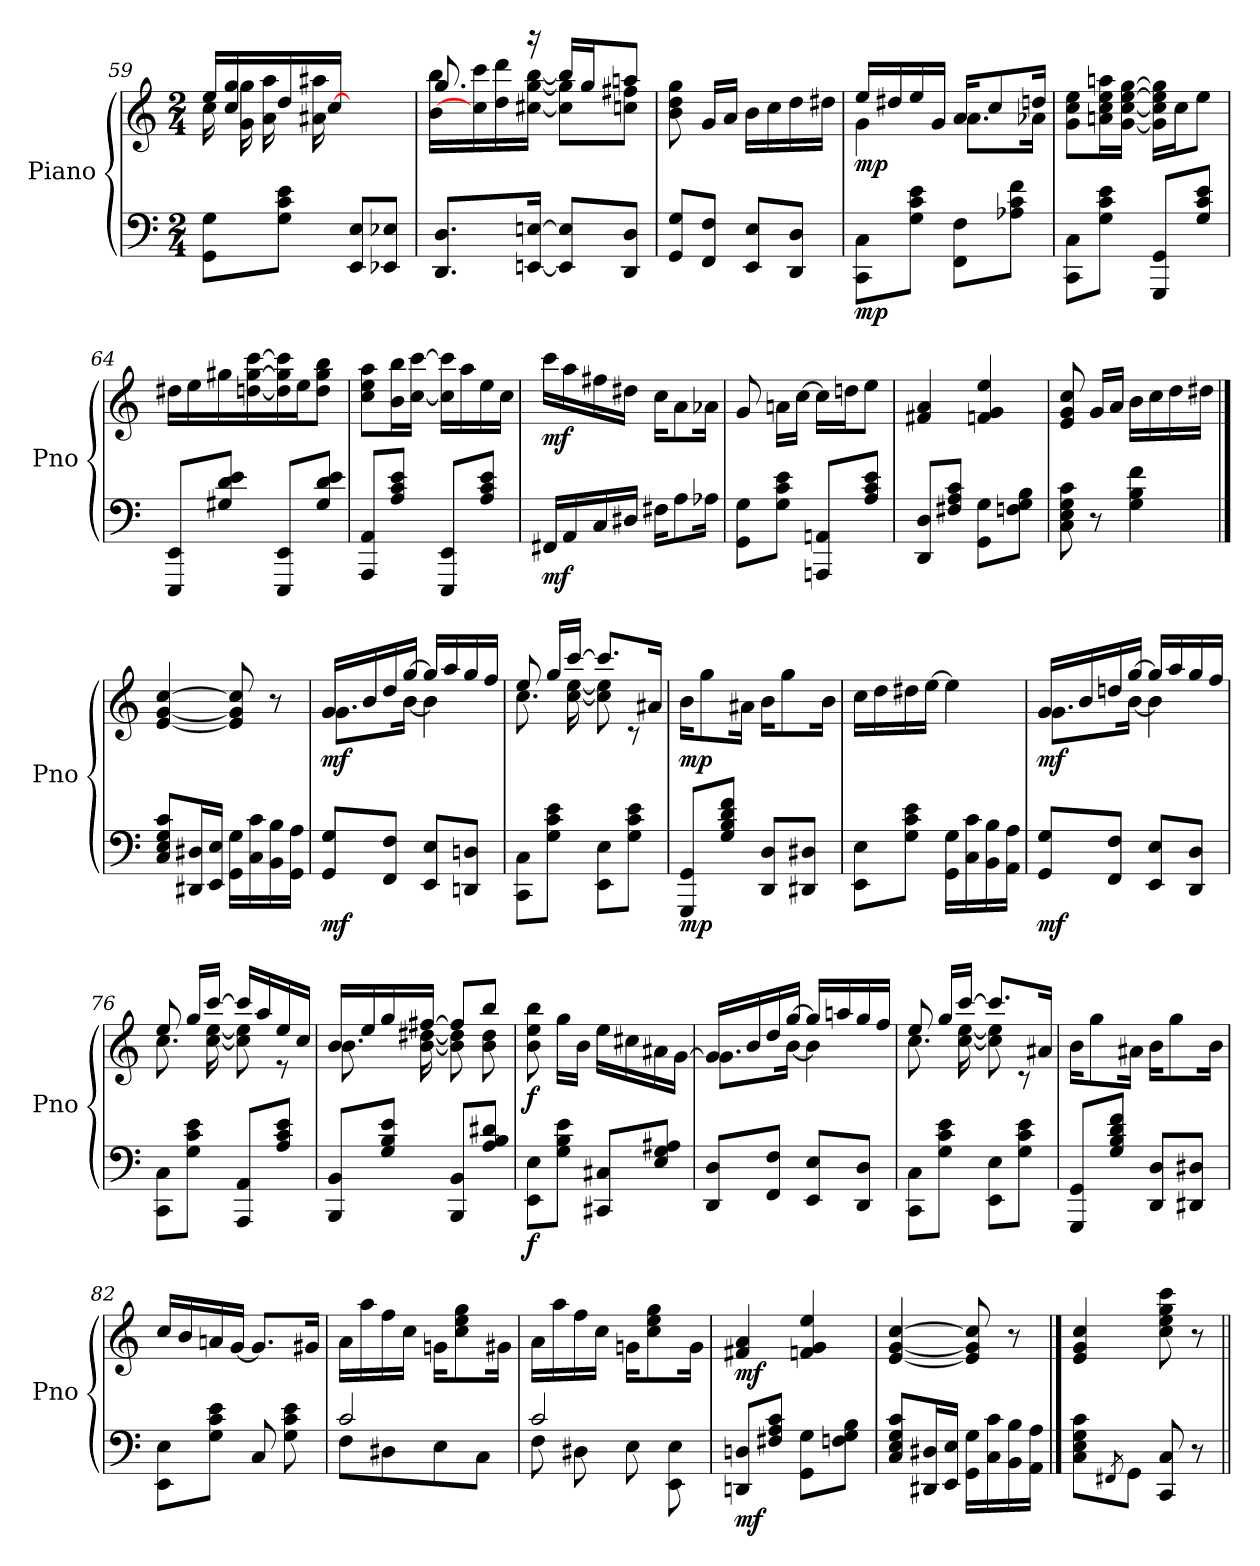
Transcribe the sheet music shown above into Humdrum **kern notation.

**kern	**dynam	**kern	**dynam
*part2	*part2	*part1	*part1
*staff2	*staff2	*staff1	*staff1
*I"Piano	*	*I"Piano	*
*I'Pno	*	*I'Pno	*
!!LO:LB:g=z
*clefF4	*	*clefG2	*
*k[]	*	*k[]	*
*M2/4	*	*M2/4	*
=59	=59	=59	=59
*	*	*^	*
8GG\ 8G\L	.	16ee/LL	16cc\	.
.	.	16cc/ 16gg/	16g\ 16gg\	.
8G\ 8c\ 8e\J	.	16dd/	16a\ 16aa\	.
.	.	[16cc/JJ	16a#X\ 16aa#X\	.
!	!	!	!	!LO:DY:b
8EE/ 8E/L	.	4ryy	4ryy	other-dynamics
8EE-X/ 8E-X/J	.	.	.	.
=60	=60	=60	=60	=60
!	!	!	!	!LO:DY:b
8.DD/ 8.D/L	.	8.gg/	16b\ 16bb\LL	other-dynamics
.	.	.	16cc\] 16ccc\	.
.	.	.	16dd\ 16ddd\	.
[16EEn/ [16En/Jk	.	16r	[16cc#X\ [16gg\ [16bb\JJ	.
!	!LO:DY:b	!	!	!
8EE/] 8E/]L	other-dynamics	16bb/LL]	8cc#\] 8gg\]L	.
.	.	16gg/J	.	.
8DD/ 8D/J	.	8aan/J	8ccn\ 8ff#X\J	.
*	*	*v	*v	*
=61	=61	=61	=61
8GG/ 8G/L	.	8b\ 8dd\ 8gg\	.
8FF/ 8F/J	.	16g/LL	.
.	.	16a/JJ	.
8EE/ 8E/L	.	16b\LL	.
.	.	16cc\	.
8DD/ 8D/J	.	16dd\	.
!	!	!	!LO:DY:b
.	.	16dd#X\JJ	other-dynamics
=62	=62	=62	=62
*	*	*^	*
!	!LO:DY:b	!	!	!LO:DY:b
8CC\ 8C\L	mp	16ee/LL	4g\	mp
.	.	16dd#X/	.	.
8G\ 8c\ 8e\J	.	16ee/	.	.
.	.	16g/JJ	.	.
8FF\ 8F\L	.	16a/KL	8.a\L	.
.	.	8cc/	.	.
8A-X\ 8c\ 8f\J	.	.	.	.
.	.	16ddn/Jk	16a-X\Jk	.
*	*	*v	*v	*
!!LO:LB:g=z
=63	=63	=63	=63
8CC\ 8C\L	.	8g\ 8cc\ 8ee\L	.
8G\ 8c\ 8e\J	.	16an\ 16cc\ 16ee\ 16aan\L	.
.	.	[16g\ [16cc\ [16ee\ [16gg\JJ	.
8GGG/ 8GG/L	.	16g\] 16cc\] 16ee\] 16gg\]LL	.
.	.	16cc\J	.
8G/ 8c/ 8e/J	.	8ee\J	.
=64	=64	=64	=64
8EEE/ 8EE/L	.	16dd#X\LL	.
.	.	16ee\	.
8G#X/ 8d/ 8e/J	.	16gg#X\	.
.	.	[16ddn\ [16gg#\ [16ccc\	.
8EEE/ 8EE/L	.	16dd\] 16gg#\] 16ccc\]	.
.	.	16ee\J	.
8G#/ 8d/ 8e/J	.	8dd\ 8gg#\ 8bb\J	.
=65	=65	=65	=65
8AAA/ 8AA/L	.	8cc\ 8ee\ 8aa\L	.
8A/ 8c/ 8e/J	.	16b\ 16bb\L	.
.	.	[16cc\ [16ccc\JJ	.
8EEE/ 8EE/L	.	16cc\] 16ccc\]LL	.
.	.	16aa\	.
8A/ 8c/ 8e/J	.	16ee\	.
.	.	16cc\JJ	.
=66	=66	=66	=66
!	!LO:DY:b	!	!LO:DY:b
16FF#X/LL	mf	16ccc\LL	mf
16AA/	.	16aa\	.
16C/	.	16ff#X\	.
16D#X/JJ	.	16dd#X\JJ	.
16F#X\KL	.	16cc\KL	.
8A\	.	8a\	.
16A-X\Jk	.	16a-X\Jk	.
=67	=67	=67	=67
8GG\ 8G\L	.	8g/	.
8G\ 8c\ 8e\J	.	16an\LL	.
.	.	[16cc\JJ	.
8AAAn/ 8AAn/L	.	16cc\LL]	.
.	.	16ddn\J	.
8A/ 8c/ 8e/J	.	8ee\J	.
!!LO:LB:g=z
=68	=68	=68	=68
8DD/ 8D/L	.	4f#X/ 4a/	.
8F#X/ 8A/ 8c/J	.	.	.
8GG\ 8G\L	.	4fn/ 4g/ 4ee/	.
8Fn\ 8G\ 8B\J	.	.	.
=69	=69	=69	=69
8C\ 8E\ 8G\ 8c\	.	8e/ 8g/ 8cc/	.
8r	.	16g/LL	.
.	.	16a/JJ	.
4G\ 4B\ 4f\	.	16b\LL	.
.	.	16cc\	.
.	.	16dd\	.
.	.	16dd#X\JJ	.
==70	==70	==70	==70
8C/ 8E/ 8G/ 8c/L	.	[4e/ [4g/ [4cc/	.
16DD#X/ 16D#X/L	.	.	.
16EE/ 16E/JJ	.	.	.
16GG\ 16G\LL	.	8e/] 8g/] 8cc/]	.
16C\ 16c\	.	.	.
16BB\ 16B\	.	8r	.
16GG\ 16A\JJ	.	.	.
=71	=71	=71	=71
*	*	*^	*
!	!LO:DY:b	!	!	!LO:DY:b
8GG/ 8G/L	mf	16g/LL	8.g\L	mf
.	.	16b/	.	.
8FF/ 8F/J	.	16dd/	.	.
.	.	[16gg/JJ	[16b\Jk	.
8EE/ 8E/L	.	16gg/LL]	4b\]	.
.	.	16aa/	.	.
8DDn/ 8Dn/J	.	16gg/	.	.
.	.	16ff/JJ	.	.
=72	=72	=72	=72	=72
!	!	!	!	!LO:DY:b
8CC\ 8C\L	.	8ee/	8.cc\	other-dynamics
8G\ 8c\ 8e\J	.	16gg/LL	.	.
.	.	[16ccc/JJ	[16cc\ [16ee\	.
8EE\ 8E\L	.	8.ccc/L]	8cc\] 8ee\]	.
8G\ 8c\ 8e\J	.	.	8r	.
.	.	16a#X/Jk	.	.
*	*	*v	*v	*
!!LO:PB:g=z
=73	=73	=73	=73
!	!LO:DY:b	!	!LO:DY:b
8GGG/ 8GG/L	mp	16b\KL	mp
.	.	8gg\	.
8G/ 8B/ 8d/ 8f/J	.	.	.
.	.	16a#X\Jk	.
8DD/ 8D/L	.	16b\KL	.
.	.	8gg\	.
8DD#X/ 8D#X/J	.	.	.
.	.	16b\Jk	.
=74	=74	=74	=74
8EE\ 8E\L	.	16cc\LL	.
.	.	16dd\	.
8G\ 8c\ 8e\J	.	16dd#X\	.
.	.	[16ee\JJ	.
16GG\ 16G\LL	.	4ee\]	.
16C\ 16c\	.	.	.
16BB\ 16B\	.	.	.
!	!LO:DY:b	!	!
16AA\ 16A\JJ	other-dynamics	.	.
=75	=75	=75	=75
*	*	*^	*
!	!LO:DY:b	!	!	!LO:DY:b
8GG/ 8G/L	mf	16g/LL	8.g\L	mf
.	.	16b/	.	.
8FF/ 8F/J	.	16ddn/	.	.
.	.	[16gg/JJ	[16b\Jk	.
8EE/ 8E/L	.	16gg/LL]	4b\]	.
.	.	16aa/	.	.
8DD/ 8D/J	.	16gg/	.	.
.	.	16ff/JJ	.	.
=76	=76	=76	=76	=76
8CC\ 8C\L	.	8ee/	8.cc\	.
8G\ 8c\ 8e\J	.	16gg/LL	.	.
.	.	[16ccc/JJ	[16cc\ [16ee\	.
8AAA/ 8AA/L	.	16ccc/LL]	8cc\] 8ee\]	.
.	.	16aa/	.	.
8A/ 8c/ 8e/J	.	16ee/	8r	.
.	.	16cc/JJ	.	.
!!LO:LB:g=z	!!
=77	=77	=77	=77	=77
!	!	!	!	!LO:DY:b
8BBB/ 8BB/L	.	16b/LL	8.b\	other-dynamics
.	.	16ee/	.	.
8G/ 8B/ 8e/J	.	16gg/	.	.
.	.	[16ff#X/JJ	[16b\ [16dd#X\	.
8BBB/ 8BB/L	.	8ff#/L]	8b\] 8dd#\]	.
!	!LO:DY:b	!	!	!
8A/ 8B/ 8d#X/J	other-dynamics	8bb/J	8b\ 8dd#\	.
=78	=78	=78	=78	=78
!	!LO:DY:b	!	!	!LO:DY:b
*	*	*v	*v	*
8EE\ 8E\L	f	8b\ 8ee\ 8bb\	f
8G\ 8B\ 8e\J	.	16gg\LL	.
.	.	16b\JJ	.
8CC#X/ 8C#X/L	.	16ee\LL	.
.	.	16cc#X\	.
8E/ 8G/ 8A#X/J	.	16a#X\	.
!	!	!	!LO:DY:b
.	.	[16g\JJ	other-dynamics
=79	=79	=79	=79
*	*	*^	*
8DD/ 8D/L	.	16g/LL]	8.g\L	.
.	.	16b/	.	.
8FF/ 8F/J	.	16dd/	.	.
.	.	[16gg/JJ	[16b\Jk	.
8EE/ 8E/L	.	16gg/LL]	4b\]	.
.	.	16aan/	.	.
8DD/ 8D/J	.	16gg/	.	.
.	.	16ff/JJ	.	.
=80	=80	=80	=80	=80
8CC\ 8C\L	.	8ee/	8.cc\	.
8G\ 8c\ 8e\J	.	16gg/LL	.	.
.	.	[16ccc/JJ	[16cc\ [16ee\	.
8EE\ 8E\L	.	8.ccc/L]	8cc\] 8ee\]	.
8G\ 8c\ 8e\J	.	.	8r	.
.	.	16a#X/Jk	.	.
*	*	*v	*v	*
!!LO:LB:g=z
=81	=81	=81	=81
8GGG/ 8GG/L	.	16b\KL	.
.	.	8gg\	.
8G/ 8B/ 8d/ 8f/J	.	.	.
.	.	16a#X\Jk	.
8DD/ 8D/L	.	16b\KL	.
.	.	8gg\	.
8DD#X/ 8D#X/J	.	.	.
.	.	16b\Jk	.
=82	=82	=82	=82
8EE\ 8E\L	.	16cc/LL	.
.	.	16b/	.
8G\ 8c\ 8e\J	.	16an/	.
.	.	[16g/JJ	.
8C/	.	8.g/L]	.
8G\ 8c\ 8e\	.	.	.
!	!	!	!LO:DY:b
.	.	16g#X/Jk	other-dynamics
=83	=83	=83	=83
*^	*	*	*
2c/	8F\L	.	16a\LL	.
.	.	.	16aa\	.
.	8D#X\	.	16ff\	.
.	.	.	16cc\JJ	.
.	8E\	.	16gn\KL	.
.	.	.	8cc\ 8ee\ 8gg\	.
.	8C\J	.	.	.
.	.	.	16g#X\Jk	.
=84	=84	=84	=84	=84
2c/	8F\	.	16a\LL	.
.	.	.	16aa\	.
.	8D#X\	.	16ff\	.
.	.	.	16cc\JJ	.
.	8E\	.	16gn\KL	.
.	.	.	8cc\ 8ee\ 8gg\	.
.	8EE\ 8E\	.	.	.
.	.	.	16g\Jk	.
*v	*v	*	*	*
=85	=85	=85	=85
!	!LO:DY:b	!	!LO:DY:b
8DDn/ 8Dn/L	mf	4f#X/ 4a/	mf
8F#X/ 8A/ 8c/J	.	.	.
8GG\ 8G\L	.	4fn/ 4g/ 4ee/	.
8Fn\ 8G\ 8B\J	.	.	.
!!LO:LB:g=z
=86	=86	=86	=86
8C/ 8E/ 8G/ 8c/L	.	[4e/ [4g/ [4cc/	.
16DD#X/ 16D#X/L	.	.	.
16EE/ 16E/JJ	.	.	.
16GG\ 16G\LL	.	8e/] 8g/] 8cc/]	.
16C\ 16c\	.	.	.
16BB\ 16B\	.	8r	.
16AA\ 16A\JJ	.	.	.
==87	==87	==87	==87
8C\ 8E\ 8G\ 8c\L	.	4e/ 4g/ 4cc/	.
8qFF#X/	.	.	.
8GG\J	.	.	.
8CC/ 8C/	.	8cc\ 8ee\ 8gg\ 8ccc\	.
8r	.	8r	.
=||	=||	=||	=||
*-	*-	*-	*-
